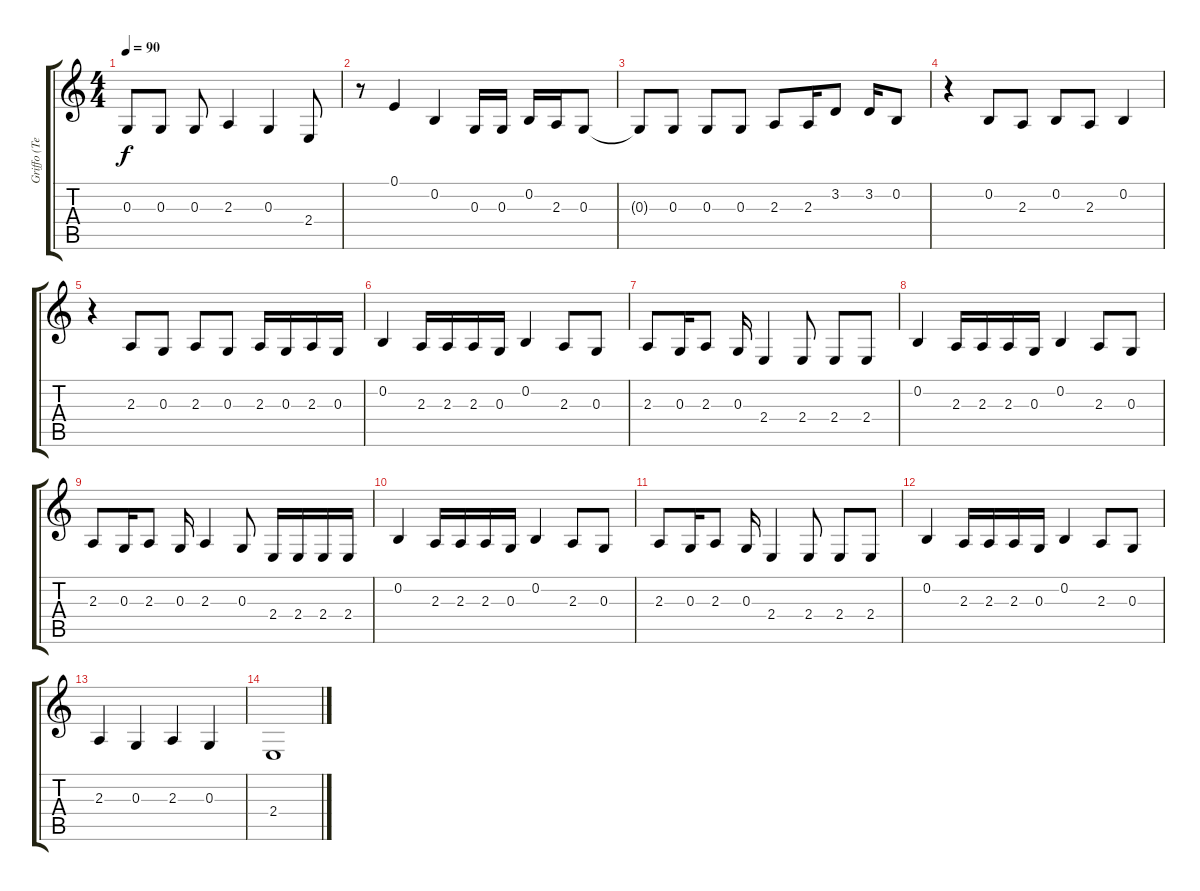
\track ("Griffo (Teclados)" "Griffo (Te") {instrument electricgrandpiano}
\staff {score tabs}
\tuning (E4 B3 G3 D3 A2 E2) {hide}
\ts (4 4)
\tempo 90
\clef g2
\ks c
0.3{t}.8{dy f} 0.3.8 0.3.8 2.3.4 0.3.4 2.4.8 |
r.8 0.1.4 0.2.4 0.3.16 0.3.16 0.2.16 2.3.16 0.3.8 |
0.3{t}.8 0.3.8 0.3.8 0.3.8 2.3.8 2.3.16 3.2.8 3.2.16 0.2.8 |
r.4 0.2.8 2.3.8 0.2.8 2.3.8 0.2.4 |
r.4 2.3.8 0.3.8 2.3.8 0.3.8 2.3.16 0.3.16 2.3.16 0.3.16 |
0.2.4 2.3.16 2.3.16 2.3.16 0.3.16 0.2.4 2.3.8 0.3.8 |
2.3.8 0.3.16 2.3.8 0.3.16 2.4.4 2.4.8 2.4.8 2.4.8 |
0.2.4 2.3.16 2.3.16 2.3.16 0.3.16 0.2.4 2.3.8 0.3.8 |
2.3.8 0.3.16 2.3.8 0.3.16 2.3.4 0.3.8 2.4.16 2.4.16 2.4.16 2.4.16 |
0.2.4 2.3.16 2.3.16 2.3.16 0.3.16 0.2.4 2.3.8 0.3.8 |
2.3.8 0.3.16 2.3.8 0.3.16 2.4.4 2.4.8 2.4.8 2.4.8 |
0.2.4 2.3.16 2.3.16 2.3.16 0.3.16 0.2.4 2.3.8 0.3.8 |
2.3.4 0.3.4 2.3.4 0.3.4 |
2.4.1
